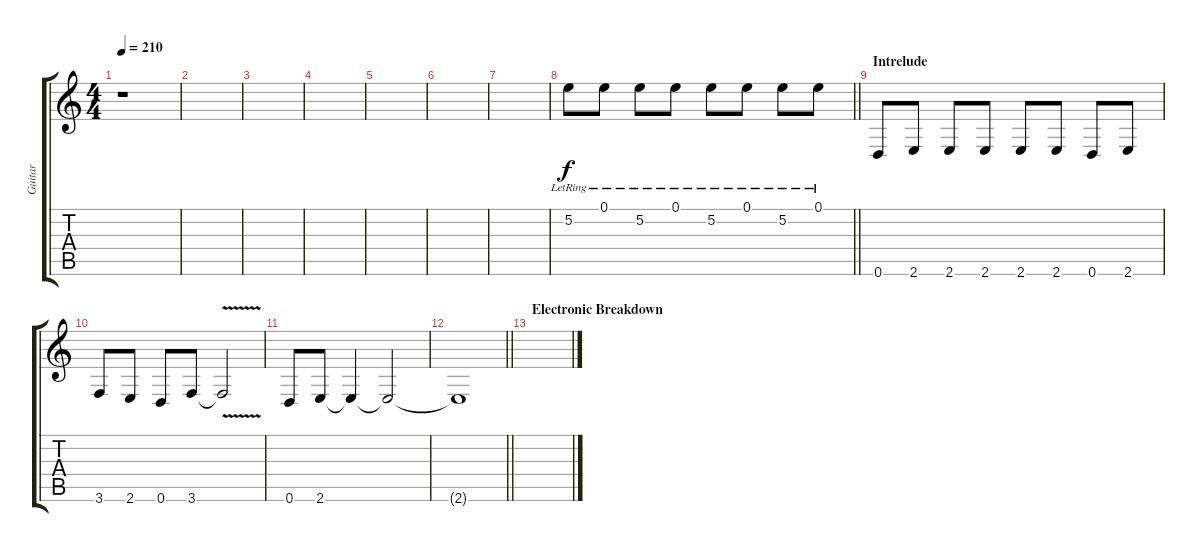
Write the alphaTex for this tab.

\track ("Guitar" "Guitar") {instrument distortionguitar}
\staff {score tabs}
\tuning (E4 B3 G3 D3 A2 D2) {hide}
\ts (4 4)
\tempo 210
\clef g2
\ks c
r.1{dy f} |
|
|
|
|
|
|
\barLineRight lightlight
5.2{lr}.8 0.1{lr}.8 5.2{lr}.8 0.1{lr}.8 5.2{lr}.8 0.1{lr}.8 5.2{lr}.8 0.1{lr}.8 |
\section ("" "Intrelude")
0.6.8{volume 10 balance 5 instrument lead2sawtooth} 2.6.8 2.6.8 2.6.8 2.6.8 2.6.8 0.6.8 2.6.8 |
3.6.8 2.6.8 0.6.8 3.6.8 3.6{v t}.2 |
0.6.8 2.6.8 2.6{t}.4 2.6{t}.2{volume 4} |
\barLineRight lightlight
2.6{t}.1 |
\section ("" "Electronic Breakdown")
